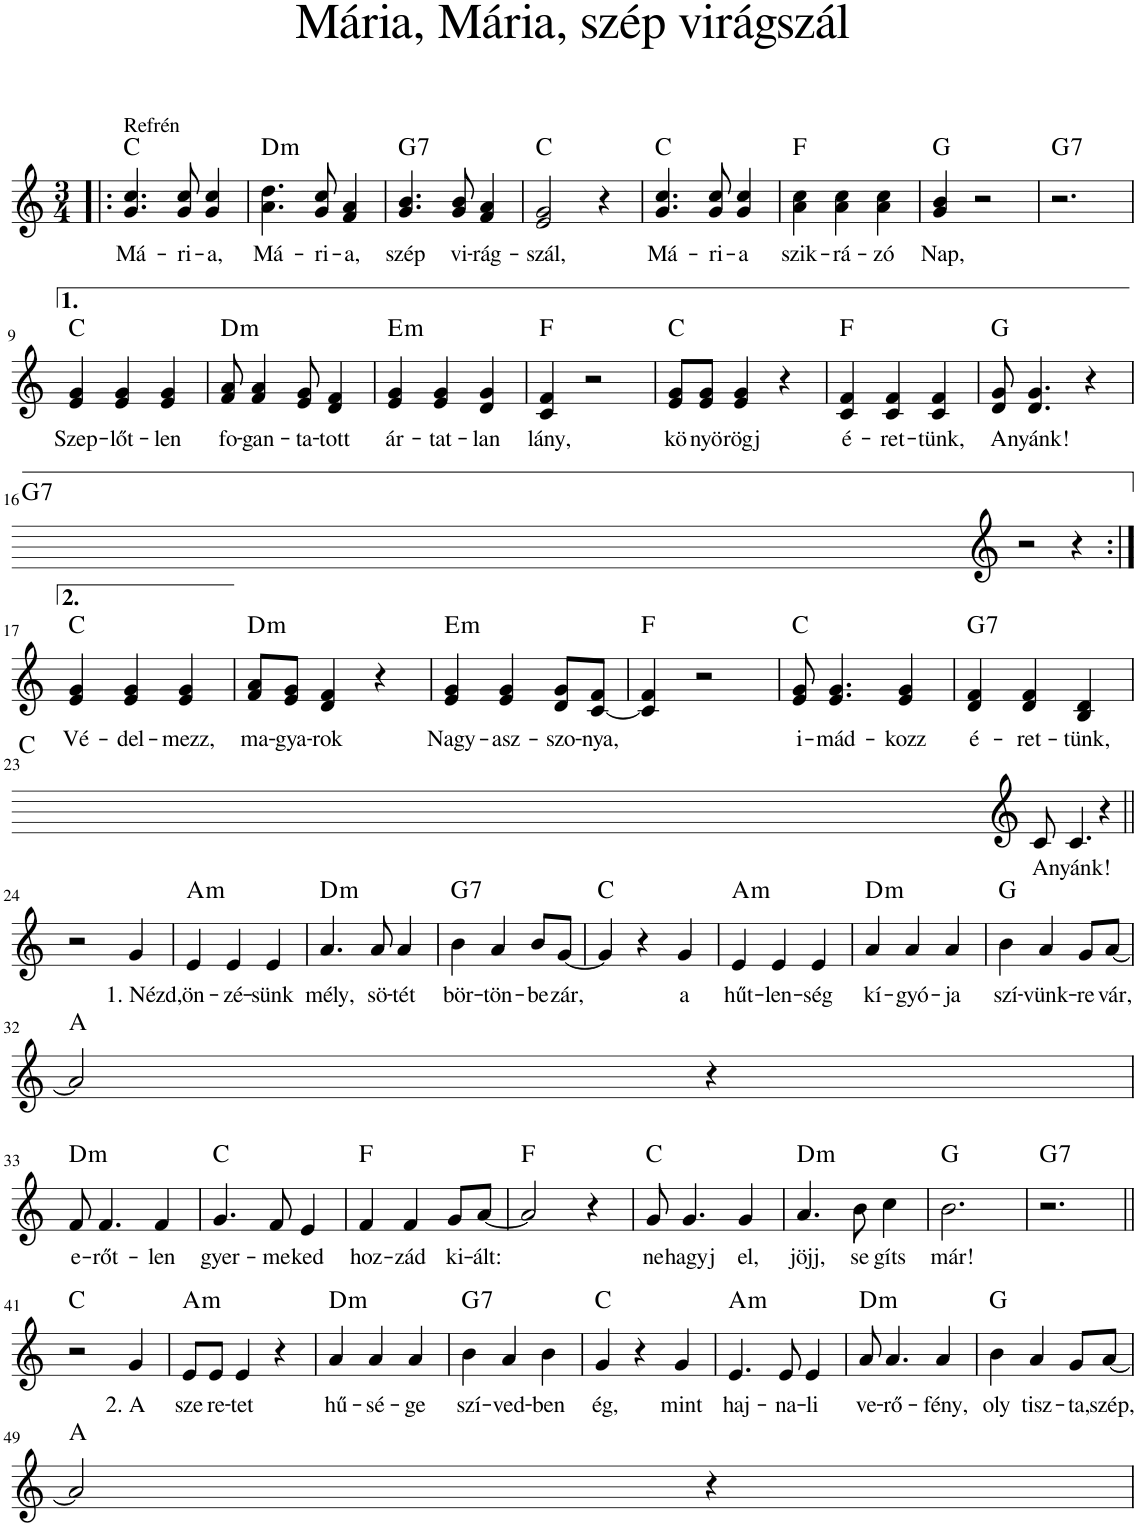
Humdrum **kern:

**kern	**text	**harte
*part1	*part1	*part1
*staff1	*staff1	*
*I"Voice	*	*
*clefG2	*	*
*k[]	*	*
*M3/4	*	*
=1!|:	=1!|:	=1!|:
!LO:TX:a:t=Refrén	!	!
!	!LO:LY:b	!
4.g/ 4.cc/	Má-	C:maj
!	!LO:LY:b	!
8g/ 8cc/	-ri-	.
!	!LO:LY:b	!
4g/ 4cc/	-a,	.
=2	=2	=2
!	!LO:LY:b	!LO:H:kt=m
4.a\ 4.dd\	Má-	D:min
!	!LO:LY:b	!
8g/ 8cc/	-ri-	.
!	!LO:LY:b	!
4f/ 4a/	-a,	.
=3	=3	=3
!	!LO:LY:b	!LO:H:kt=7
4.g/ 4.b/	szép	G:7
!	!LO:LY:b	!
8g/ 8b/	vi-	.
!	!LO:LY:b	!
4f/ 4a/	-rág-	.
=4	=4	=4
!	!LO:LY:b	!
2e/ 2g/	-szál,	C:maj
4r	.	.
=5	=5	=5
!	!LO:LY:b	!
4.g/ 4.cc/	Má-	C:maj
!	!LO:LY:b	!
8g/ 8cc/	-ri-	.
!	!LO:LY:b	!
4g/ 4cc/	-a	.
=6	=6	=6
!	!LO:LY:b	!
4a\ 4cc\	szik-	F:maj
!	!LO:LY:b	!
4a\ 4cc\	-rá-	.
!	!LO:LY:b	!
4a\ 4cc\	-zó	.
=7	=7	=7
!	!LO:LY:b	!
4g/ 4b/	Nap,	G:maj
2r	.	.
=8	=8	=8
!	!	!LO:H:kt=7
2.r	.	G:7
!!LO:LB:g=z
=9	=9	=9
!	!LO:LY:b	!
4e/ 4g/	Szep-	C:maj
!	!LO:LY:b	!
4e/ 4g/	-lőt-	.
!	!LO:LY:b	!
4e/ 4g/	-len	.
=10	=10	=10
!	!LO:LY:b	!LO:H:kt=m
8f/ 8a/	fo-	D:min
!	!LO:LY:b	!
4f/ 4a/	-gan-	.
!	!LO:LY:b	!
8e/ 8g/	-ta-	.
!	!LO:LY:b	!
4d/ 4f/	-tott	.
=11	=11	=11
!	!LO:LY:b	!LO:H:kt=m
4e/ 4g/	ár-	E:min
!	!LO:LY:b	!
4e/ 4g/	-tat-	.
!	!LO:LY:b	!
4d/ 4g/	-lan	.
=12	=12	=12
!	!LO:LY:b	!
4c/ 4f/	lány,	F:maj
2r	.	.
=13	=13	=13
!	!LO:LY:b	!
8e/ 8g/L	kö-	C:maj
!	!LO:LY:b	!
8e/ 8g/J	-nyö-	.
!	!LO:LY:b	!
4e/ 4g/	-rögj	.
4r	.	.
=14	=14	=14
!	!LO:LY:b	!
4c/ 4f/	é-	F:maj
!	!LO:LY:b	!
4c/ 4f/	-ret-	.
!	!LO:LY:b	!
4c/ 4f/	-tünk,	.
=15	=15	=15
!	!LO:LY:b	!
8d/ 8g/	A-	G:maj
!	!LO:LY:b	!
4.d/ 4.g/	-nyánk!	.
4r	.	.
!!LO:LB:g=z
=16	=16	=16
2r	.	.
4r	.	.
!!LO:LB:g=z
=17:|!	=17:|!	=17:|!
!	!LO:LY:b	!
4e/ 4g/	Vé-	C:maj
!	!LO:LY:b	!
4e/ 4g/	-del-	.
!	!LO:LY:b	!
4e/ 4g/	-mezz,	.
=18	=18	=18
!	!LO:LY:b	!LO:H:kt=m
8f/ 8a/L	ma-	D:min
!	!LO:LY:b	!
8e/ 8g/J	-gya-	.
!	!LO:LY:b	!
4d/ 4f/	-rok	.
4r	.	.
=19	=19	=19
!	!LO:LY:b	!LO:H:kt=m
4e/ 4g/	Nagy-	E:min
!	!LO:LY:b	!
4e/ 4g/	-asz-	.
!	!LO:LY:b	!
8d/ 8g/L	-szo-	.
!	!LO:LY:b	!
[8c/ 8f/J	-nya,	.
=20	=20	=20
4c/] 4f/	.	F:maj
2r	.	.
=21	=21	=21
!	!LO:LY:b	!
8e/ 8g/	i-	C:maj
!	!LO:LY:b	!
4.e/ 4.g/	-mád-	.
!	!LO:LY:b	!
4e/ 4g/	-kozz	.
=22	=22	=22
!	!LO:LY:b	!LO:H:kt=7
4d/ 4f/	é-	G:7
!	!LO:LY:b	!
4d/ 4f/	-ret-	.
!	!LO:LY:b	!
4B/ 4d/	-tünk,	.
!!LO:LB:g=z
=23	=23	=23
!	!LO:LY:b	!
8c/	A-	.
!	!LO:LY:b	!
4.c/	-nyánk!	.
4r	.	.
!!LO:LB:g=z
=24||	=24||	=24||
2r	.	.
!	!LO:LY:b	!
4g/	1. Nézd,	.
=25	=25	=25
!	!LO:LY:b	!LO:H:kt=m
4e/	ön-	A:min
!	!LO:LY:b	!
4e/	-zé-	.
!	!LO:LY:b	!
4e/	-sünk	.
=26	=26	=26
!	!LO:LY:b	!LO:H:kt=m
4.a/	mély,	D:min
!	!LO:LY:b	!
8a/	sö-	.
!	!LO:LY:b	!
4a/	-tét	.
=27	=27	=27
!	!LO:LY:b	!LO:H:kt=7
4b\	bör-	G:7
!	!LO:LY:b	!
4a/	-tön-	.
!	!LO:LY:b	!
8b/L	-be	.
!	!LO:LY:b	!
[8g/J	zár,	.
=28	=28	=28
4g/]	.	C:maj
4r	.	.
!	!LO:LY:b	!
4g/	a	.
=29	=29	=29
!	!LO:LY:b	!LO:H:kt=m
4e/	hűt-	A:min
!	!LO:LY:b	!
4e/	-len-	.
!	!LO:LY:b	!
4e/	-ség	.
=30	=30	=30
!	!LO:LY:b	!LO:H:kt=m
4a/	kí-	D:min
!	!LO:LY:b	!
4a/	-gyó-	.
!	!LO:LY:b	!
4a/	-ja	.
=31	=31	=31
!	!LO:LY:b	!
4b\	szí-	G:maj
!	!LO:LY:b	!
4a/	-vünk-	.
!	!LO:LY:b	!
8g/L	-re	.
!	!LO:LY:b	!
[8a/J	vár,	.
!!LO:LB:g=z
=32	=32	=32
2a/]	.	A:maj
4r	.	.
!!LO:LB:g=z
=33	=33	=33
!	!LO:LY:b	!LO:H:kt=m
8f/	e-	D:min
!	!LO:LY:b	!
4.f/	-rőt-	.
!	!LO:LY:b	!
4f/	-len	.
=34	=34	=34
!	!LO:LY:b	!
4.g/	gyer-	C:maj
!	!LO:LY:b	!
8f/	-me-	.
!	!LO:LY:b	!
4e/	-ked	.
=35	=35	=35
!	!LO:LY:b	!
4f/	hoz-	F:maj
!	!LO:LY:b	!
4f/	-zád	.
!	!LO:LY:b	!
8g/L	ki-	.
!	!LO:LY:b	!
[8a/J	-ált:	.
=36	=36	=36
2a/]	.	F:maj
4r	.	.
=37	=37	=37
!	!LO:LY:b	!
8g/	ne	C:maj
!	!LO:LY:b	!
4.g/	hagyj	.
!	!LO:LY:b	!
4g/	el,	.
=38	=38	=38
!	!LO:LY:b	!LO:H:kt=m
4.a/	jöjj,	D:min
!	!LO:LY:b	!
8b\	se-	.
!	!LO:LY:b	!
4cc\	-gíts	.
=39	=39	=39
!	!LO:LY:b	!
2.b\	már!	G:maj
=40	=40	=40
!	!	!LO:H:kt=7
2.r	.	G:7
!!LO:LB:g=z
=41||	=41||	=41||
2r	.	C:maj
!	!LO:LY:b	!
4g/	2. A	.
=42	=42	=42
!	!LO:LY:b	!LO:H:kt=m
8e/L	sze-	A:min
!	!LO:LY:b	!
8e/J	-re-	.
!	!LO:LY:b	!
4e/	-tet	.
4r	.	.
=43	=43	=43
!	!LO:LY:b	!LO:H:kt=m
4a/	hű-	D:min
!	!LO:LY:b	!
4a/	-sé-	.
!	!LO:LY:b	!
4a/	-ge	.
=44	=44	=44
!	!LO:LY:b	!LO:H:kt=7
4b\	szí-	G:7
!	!LO:LY:b	!
4a/	-ved-	.
!	!LO:LY:b	!
4b\	-ben	.
=45	=45	=45
!	!LO:LY:b	!
4g/	ég,	C:maj
4r	.	.
!	!LO:LY:b	!
4g/	mint	.
=46	=46	=46
!	!LO:LY:b	!LO:H:kt=m
4.e/	haj-	A:min
!	!LO:LY:b	!
8e/	-na-	.
!	!LO:LY:b	!
4e/	-li	.
=47	=47	=47
!	!LO:LY:b	!LO:H:kt=m
8a/	ve-	D:min
!	!LO:LY:b	!
4.a/	-rő-	.
!	!LO:LY:b	!
4a/	-fény,	.
=48	=48	=48
!	!LO:LY:b	!
4b\	oly	G:maj
!	!LO:LY:b	!
4a/	tisz-	.
!	!LO:LY:b	!
8g/L	-ta,	.
!	!LO:LY:b	!
[8a/J	szép,	.
!!LO:LB:g=z
=49	=49	=49
2a/]	.	A:maj
4r	.	.
=	=	=
*-	*-	*-
